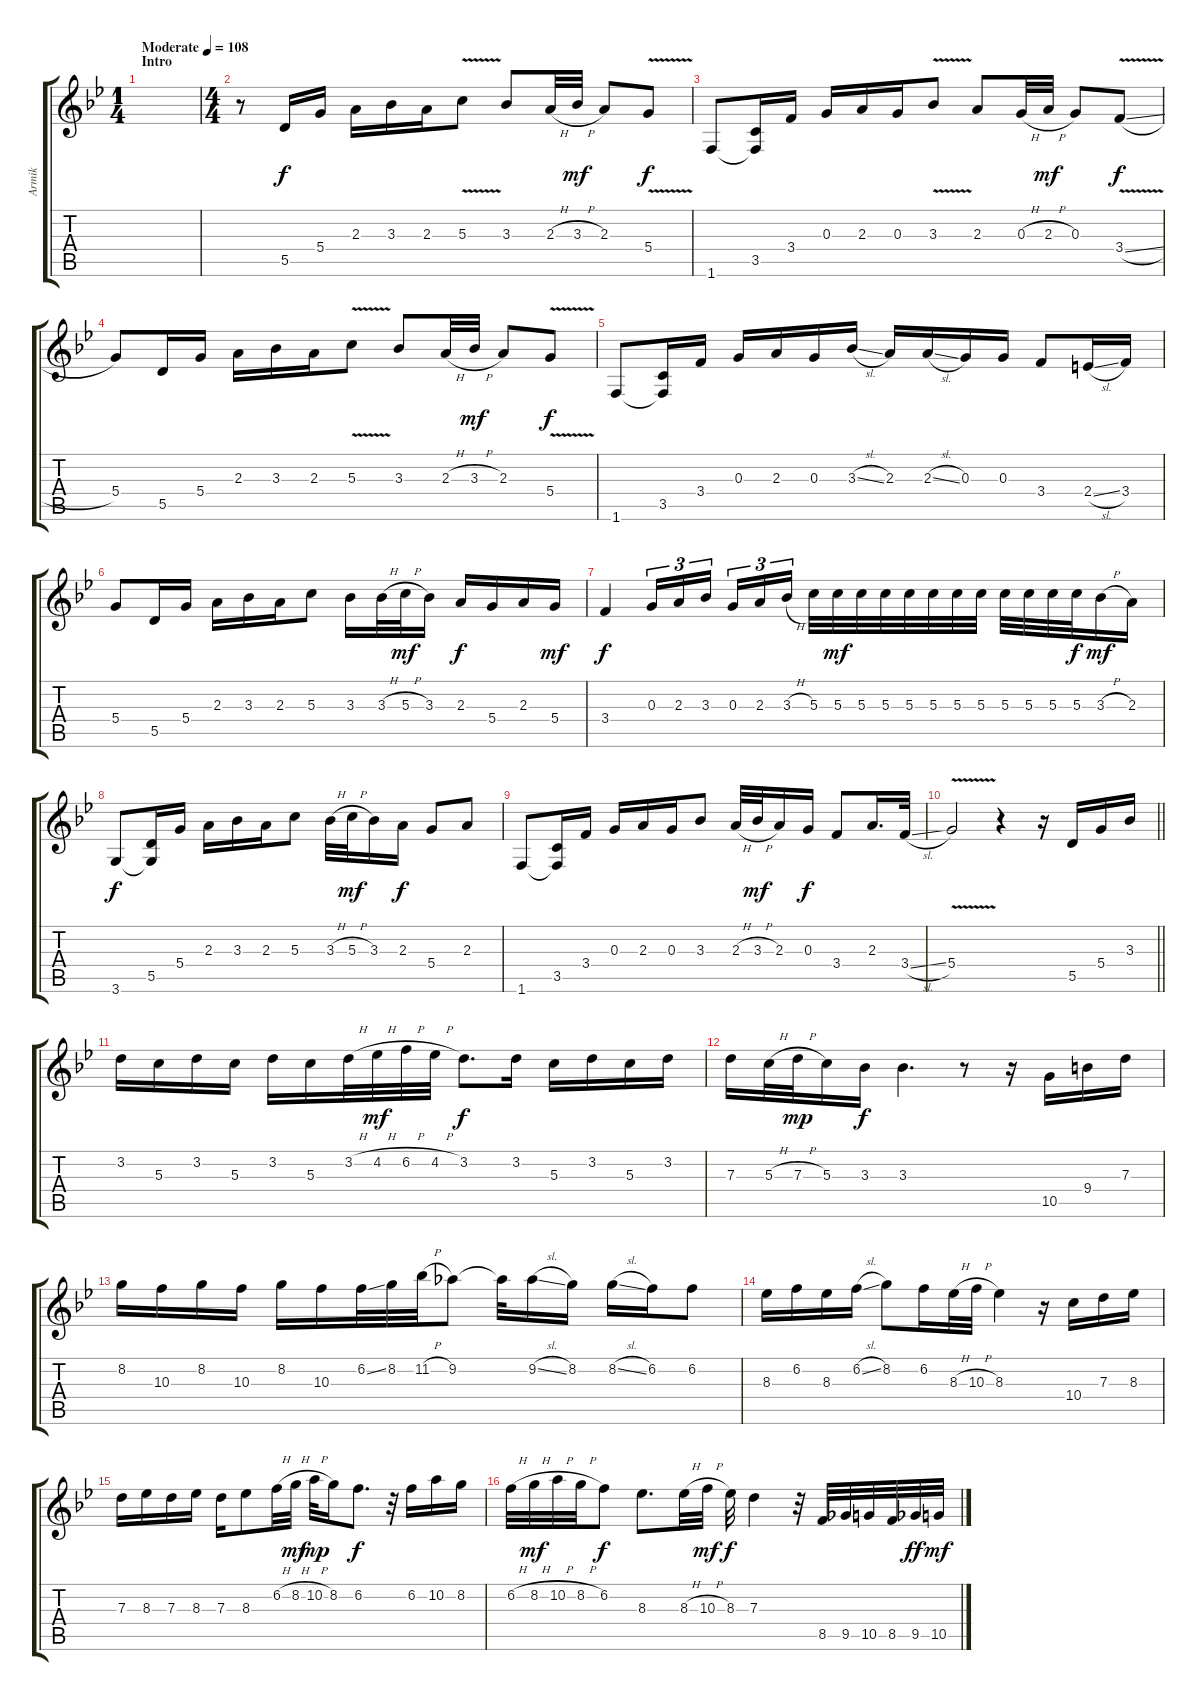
\track ("Armik" "Armik") {instrument acousticguitarnylon}
\staff {score tabs}
\tuning (E4 B3 G3 D3 A2 E2) {hide}
\ts (1 4)
\section ("" "Intro")
\tempo (108 "Moderate")
\clef g2
\ks gminor
|
\ts (4 4)
r.8 5.5.16 5.4.16 2.3.16 3.3.16 2.3.16 5.3{v}.8 3.3.8 2.3{h}.32 3.3{h}.32{dy mf} 2.3.8 5.4{v}.8{dy f} |
1.6.8 (3.5 1.6{t}).16 3.4.16 0.3.16 2.3.16 0.3.16 3.3{v}.8 2.3.8 0.3{h}.32 2.3{h}.32{dy mf} 0.3.8 3.4{v sl}.8{dy f} |
5.4.8 5.5.16 5.4.16 2.3.16 3.3.16 2.3.16 5.3{v}.8 3.3.8 2.3{h}.32 3.3{h}.32{dy mf} 2.3.8 5.4{v}.8{dy f} |
1.6.8 (3.5 1.6{t}).16 3.4.16 0.3.16 2.3.16 0.3.16 3.3{sl}.16 2.3.16 2.3{sl}.16 0.3.16 0.3.16 3.4.8 2.4{sl}.16 3.4.16 |
5.4.8 5.5.16 5.4.16 2.3.16 3.3.16 2.3.16 5.3.8 3.3.16 3.3{h}.32 5.3{h}.32{dy mf} 3.3.16 2.3.16{dy f} 5.4.16 2.3.16 5.4.16{dy mf} |
3.4.4{dy f} 0.3.16{tu (3 2)} 2.3.16{tu (3 2)} 3.3.16{tu (3 2) beam splitsecondary} 0.3.16{tu (3 2)} 2.3.16{tu (3 2)} 3.3{h}.16{tu (3 2)} 5.3.32 5.3.32{dy mf} 5.3.32 5.3.32 5.3.32 5.3.32 5.3.32 5.3.32 5.3.32 5.3.32 5.3.32 5.3.32{dy f} 3.3{h}.16{dy mf} 2.3.16 |
3.6.8{dy f} (5.5 3.6{t}).16 5.4.16 2.3.16 3.3.16 2.3.16 5.3.8 3.3{h}.32 5.3{h}.32{dy mf} 3.3.16 2.3.16{dy f} 5.4.8 2.3.8 |
1.6.8 (3.5 1.6{t}).16 3.4.16 0.3.16 2.3.16 0.3.16 3.3.8 2.3{h}.32 3.3{h}.32{dy mf} 2.3.16 0.3.16{dy f} 3.4.8 2.3.16{d} 3.4{sl}.32 |
\barLineRight lightlight
5.4{v}.2 r.4 r.16 5.5.16 5.4.16 3.3.16 |
\section ("" "")
3.2.16 5.3.16 3.2.16 5.3.16 3.2.16 5.3.16 3.2{h}.32 4.2{h}.32{dy mf} 6.2{h}.32 4.2{h}.32 3.2.8{d dy f} 3.2.16 5.3.16 3.2.16 5.3.16 3.2.16 |
7.3.16 5.3{h}.32 7.3{h}.32{dy mp} 5.3.16 3.3.16{dy f} 3.3.4{d} r.8 r.16 10.5.16 9.4.16 7.3.16 |
8.2.16 10.3.16 8.2.16 10.3.16 8.2.16 10.3.16 6.2{ss}.32 8.2.32 11.2{h}.32 9.2.8 9.2{t}.32 9.2{sl}.16 8.2.16 8.2{sl}.16 6.2.16 6.2.8 |
8.3.16 6.2.16 8.3.16 6.2{sl}.16 8.2.8 6.2.16 8.3{h}.32 10.3{h}.32 8.3.4 r.16 10.4.16 7.3.16 8.3.16 |
7.3.16 8.3.16 7.3.16 8.3.16 7.3.16 8.3.8 6.2{h}.32 8.2{h}.32{dy mf} 10.2{h}.32{dy mp} 8.2.16 6.2.8{d dy f} r.32 6.2.16 10.2.16 8.2.16 |
6.2{h}.32 8.2{h}.32{dy mf} 10.2{h}.32 8.2{h}.32 6.2.8{dy f} 8.3.8{d} 8.3{h}.32 10.3{h}.32{dy mf} 8.3.32{dy f} 7.3.4 r.32 8.5.32 9.5.32 10.5.32 8.5.32 9.5.32{dy ff} 10.5.32{dy mf}
